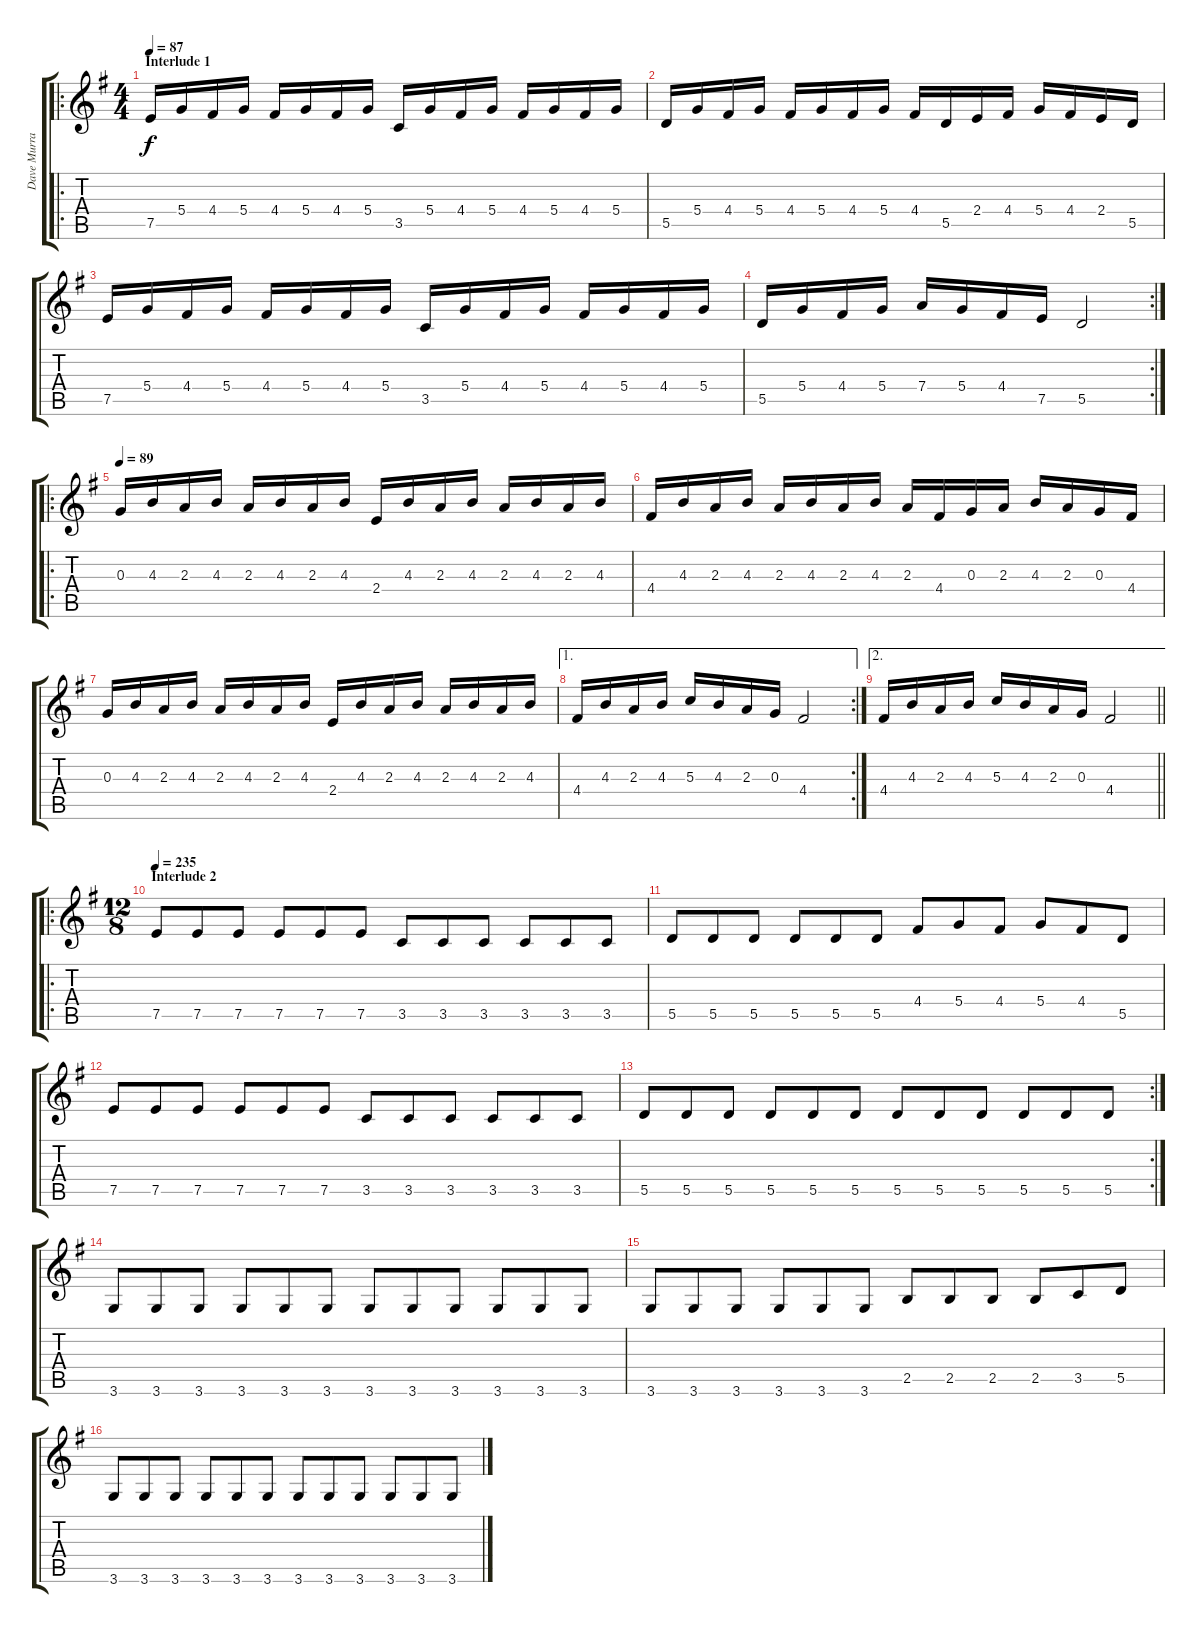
\track ("Dave Murray (Guitar)" "Dave Murra") {instrument distortionguitar}
\staff {score tabs}
\tuning (E4 B3 G3 D3 A2 E2) {hide}
\ro
\ts (4 4)
\section ("" "Interlude 1")
\tempo 87
\clef g2
\ks eminor
7.5.16{dy f} 5.4.16 4.4.16 5.4.16 4.4.16 5.4.16 4.4.16 5.4.16 3.5.16 5.4.16 4.4.16 5.4.16 4.4.16 5.4.16 4.4.16 5.4.16 |
5.5.16 5.4.16 4.4.16 5.4.16 4.4.16 5.4.16 4.4.16 5.4.16 4.4.16 5.5.16 2.4.16 4.4.16 5.4.16 4.4.16 2.4.16 5.5.16 |
7.5.16 5.4.16 4.4.16 5.4.16 4.4.16 5.4.16 4.4.16 5.4.16 3.5.16 5.4.16 4.4.16 5.4.16 4.4.16 5.4.16 4.4.16 5.4.16 |
\rc 2
5.5.16 5.4.16 4.4.16 5.4.16 7.4.16 5.4.16 4.4.16 7.5.16 5.5.2 |
\ro
\tempo 89
0.3.16 4.3.16 2.3.16 4.3.16 2.3.16 4.3.16 2.3.16 4.3.16 2.4.16 4.3.16 2.3.16 4.3.16 2.3.16 4.3.16 2.3.16 4.3.16 |
4.4.16 4.3.16 2.3.16 4.3.16 2.3.16 4.3.16 2.3.16 4.3.16 2.3.16 4.4.16 0.3.16 2.3.16 4.3.16 2.3.16 0.3.16 4.4.16 |
0.3.16 4.3.16 2.3.16 4.3.16 2.3.16 4.3.16 2.3.16 4.3.16 2.4.16 4.3.16 2.3.16 4.3.16 2.3.16 4.3.16 2.3.16 4.3.16 |
\ae 1
\rc 2
4.4.16 4.3.16 2.3.16 4.3.16 5.3.16 4.3.16 2.3.16 0.3.16 4.4.2 |
\ae 2
\barLineRight lightlight
4.4.16 4.3.16 2.3.16 4.3.16 5.3.16 4.3.16 2.3.16 0.3.16 4.4.2 |
\ro
\ts (12 8)
\section ("" "Interlude 2")
\tempo 235
7.5.8 7.5.8 7.5.8 7.5.8 7.5.8 7.5.8 3.5.8 3.5.8 3.5.8 3.5.8 3.5.8 3.5.8 |
5.5.8 5.5.8 5.5.8 5.5.8 5.5.8 5.5.8 4.4.8 5.4.8 4.4.8 5.4.8 4.4.8 5.5.8 |
7.5.8 7.5.8 7.5.8 7.5.8 7.5.8 7.5.8 3.5.8 3.5.8 3.5.8 3.5.8 3.5.8 3.5.8 |
\rc 2
5.5.8 5.5.8 5.5.8 5.5.8 5.5.8 5.5.8 5.5.8 5.5.8 5.5.8 5.5.8 5.5.8 5.5.8 |
3.6.8 3.6.8 3.6.8 3.6.8 3.6.8 3.6.8 3.6.8 3.6.8 3.6.8 3.6.8 3.6.8 3.6.8 |
3.6.8 3.6.8 3.6.8 3.6.8 3.6.8 3.6.8 2.5.8 2.5.8 2.5.8 2.5.8 3.5.8 5.5.8 |
3.6.8 3.6.8 3.6.8 3.6.8 3.6.8 3.6.8 3.6.8 3.6.8 3.6.8 3.6.8 3.6.8 3.6.8
